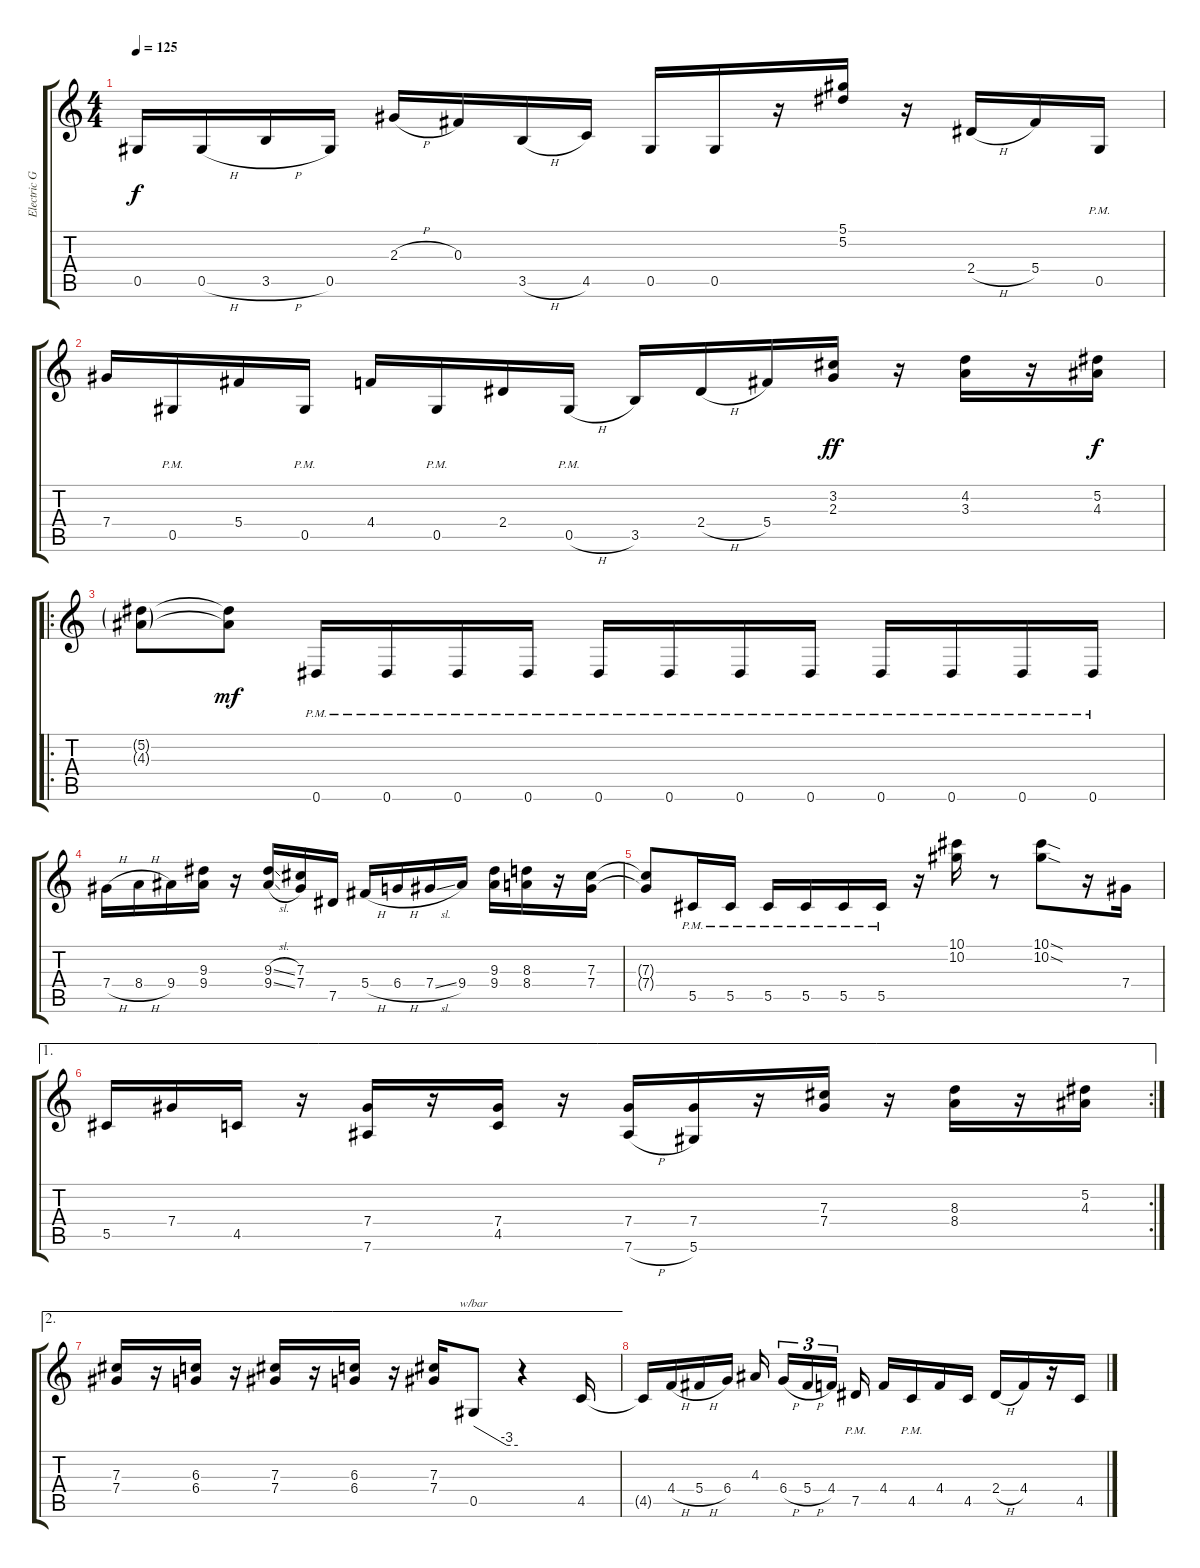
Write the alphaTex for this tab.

\track ("Electric Guitar" "Electric G") {instrument distortionguitar}
\staff {score tabs}
\tuning (Eb4 Bb3 Gb3 Db3 Ab2 Eb2) {hide}
\ts (4 4)
\tempo 125
\clef g2
\ks c
0.5{t}.16{dy f} 0.5{h}.16 3.5{h}.16 0.5.16 2.3{h}.16 0.3.16 3.5{h}.16 4.5.16 0.5.16 0.5.16 r.16 (5.1 5.2).16 r.16 2.4{h}.16 5.4.16 0.5{pm}.16 |
7.4.16 0.5{pm}.16 5.4.16 0.5{pm}.16 4.4.16 0.5{pm}.16 2.4.16 0.5{h pm}.16 3.5.16 2.4{h}.16 5.4.16 (3.2 2.3).16{dy ff} r.16 (4.2 3.3).16 r.16 (5.2 4.3).16{dy f} |
\ro
(5.2{g} 4.3{g}).8 (5.2{t} 4.3{t}).8{dy mf} 0.6{pm}.16 0.6{pm}.16 0.6{pm}.16 0.6{pm}.16 0.6{pm}.16 0.6{pm}.16 0.6{pm}.16 0.6{pm}.16 0.6{pm}.16 0.6{pm}.16 0.6{pm}.16 0.6{pm}.16 |
7.4{h}.16 8.4{h}.16 9.4.16 (9.3 9.4).16 r.16 (9.3{sl} 9.4{sl}).16 (7.3 7.4).16 7.5.16 5.4{h}.16 6.4{h}.16 7.4{sl}.16 9.4.16 (9.3 9.4).16 (8.3 8.4).16 r.16 (7.3 7.4).16 |
(7.3{t} 7.4{t}).8 5.5{pm}.16 5.5{pm}.16 5.5{pm}.16 5.5{pm}.16 5.5{pm}.16 5.5{pm}.16 r.16 (10.1 10.2).16 r.8 (10.1{sod} 10.2{sod}).8 r.16 7.4.16 |
\ae 1
\rc 2
5.5.16 7.4.16 4.5.16 r.16 (7.4 7.6).16 r.16 (7.4 4.5).16 r.16 (7.4 7.6{h}).16 (7.4 5.6).16 r.16 (7.3 7.4).16 r.16 (8.3 8.4).16 r.16 (5.2 4.3).16 |
\ae 2
(7.3 7.4).16 r.16 (6.3 6.4).16 r.16 (7.3 7.4).16 r.16 (6.3 6.4).16 r.16 (7.3 7.4).16 0.5.8{tbe (custom default 0 0 45 -12 60 -12)} r.4 4.5.16 |
4.5{t}.16 4.4{h}.16 5.4{h}.16 6.4.16 4.3.16{beam splitsecondary} 6.4{h}.16{tu (3 2)} 5.4{h}.16{tu (3 2)} 4.4.16{tu (3 2) beam splitsecondary} 7.5{pm}.16 4.4.16 4.5{pm}.16 4.4.16 4.5.16 2.4{h}.16 4.4.16 r.16 4.5.16
